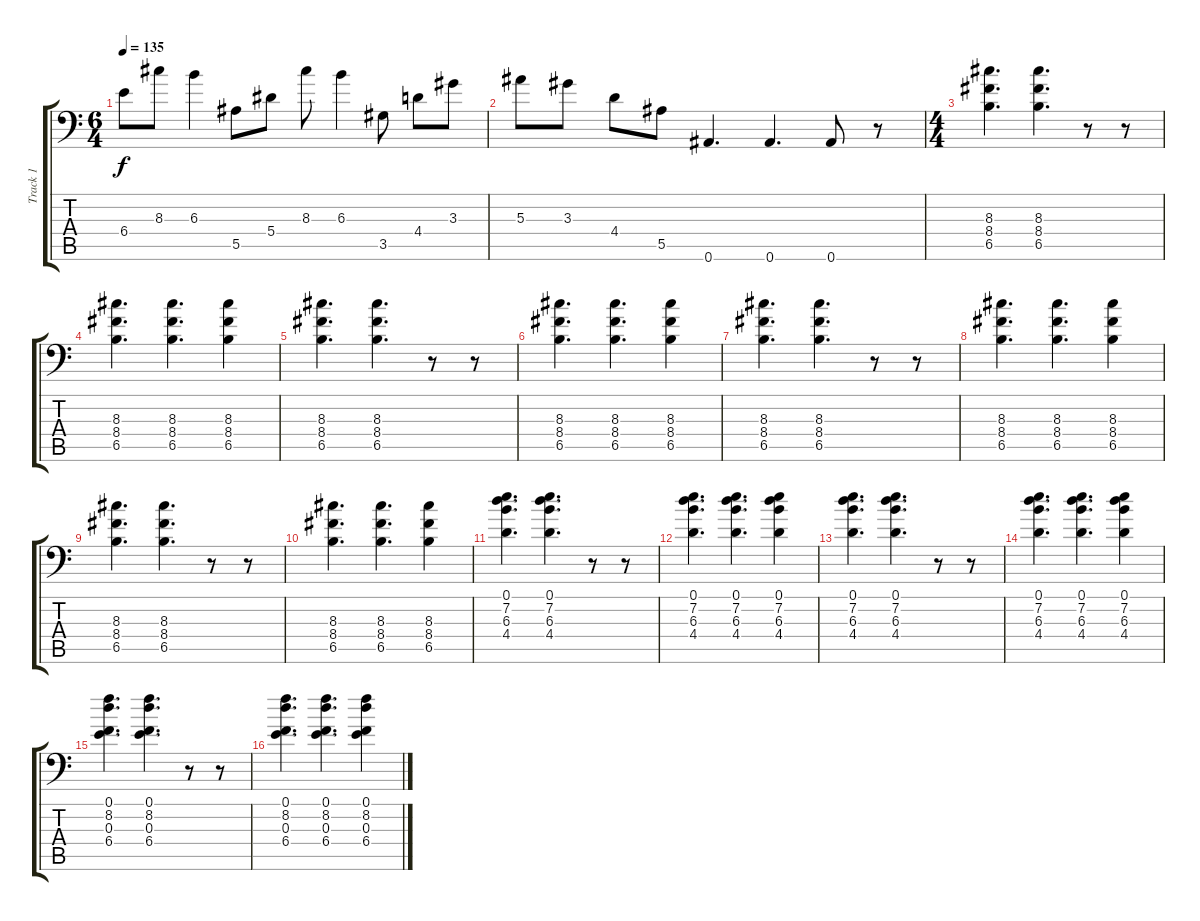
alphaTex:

\track ("Track 1" "Track 1") {instrument electricguitarjazz}
\staff {score tabs}
\tuning (D4 A3 F3 Bb2 F2 Bb1) {hide}
\ts (6 4)
\tempo 135
\clef f4
\ks c
6.4.8{dy f} 8.3.8 6.3.4 5.5.8 5.4.8 8.3.8 6.3.4 3.5.8 4.4.8 3.3.8 |
5.3.8 3.3.8 4.4.8 5.5.8 0.6.4{d} 0.6.4{d} 0.6.8 r.8 |
\ts (4 4)
(8.3 8.4 6.5).4{d} (8.3 8.4 6.5).4{d} r.8 r.8 |
(8.3 8.4 6.5).4{d} (8.3 8.4 6.5).4{d} (8.3 8.4 6.5).4 |
(8.3 8.4 6.5).4{d} (8.3 8.4 6.5).4{d} r.8 r.8 |
(8.3 8.4 6.5).4{d} (8.3 8.4 6.5).4{d} (8.3 8.4 6.5).4 |
(8.3 8.4 6.5).4{d} (8.3 8.4 6.5).4{d} r.8 r.8 |
(8.3 8.4 6.5).4{d} (8.3 8.4 6.5).4{d} (8.3 8.4 6.5).4 |
(8.3 8.4 6.5).4{d} (8.3 8.4 6.5).4{d} r.8 r.8 |
(8.3 8.4 6.5).4{d} (8.3 8.4 6.5).4{d} (8.3 8.4 6.5).4 |
(0.1 7.2 6.3 4.4).4{d} (0.1 7.2 6.3 4.4).4{d} r.8 r.8 |
(0.1 7.2 6.3 4.4).4{d} (0.1 7.2 6.3 4.4).4{d} (0.1 7.2 6.3 4.4).4 |
(0.1 7.2 6.3 4.4).4{d} (0.1 7.2 6.3 4.4).4{d} r.8 r.8 |
(0.1 7.2 6.3 4.4).4{d} (0.1 7.2 6.3 4.4).4{d} (0.1 7.2 6.3 4.4).4 |
(0.1 8.2 0.3 6.4).4{d} (0.1 8.2 0.3 6.4).4{d} r.8 r.8 |
(0.1 8.2 0.3 6.4).4{d} (0.1 8.2 0.3 6.4).4{d} (0.1 8.2 0.3 6.4).4
